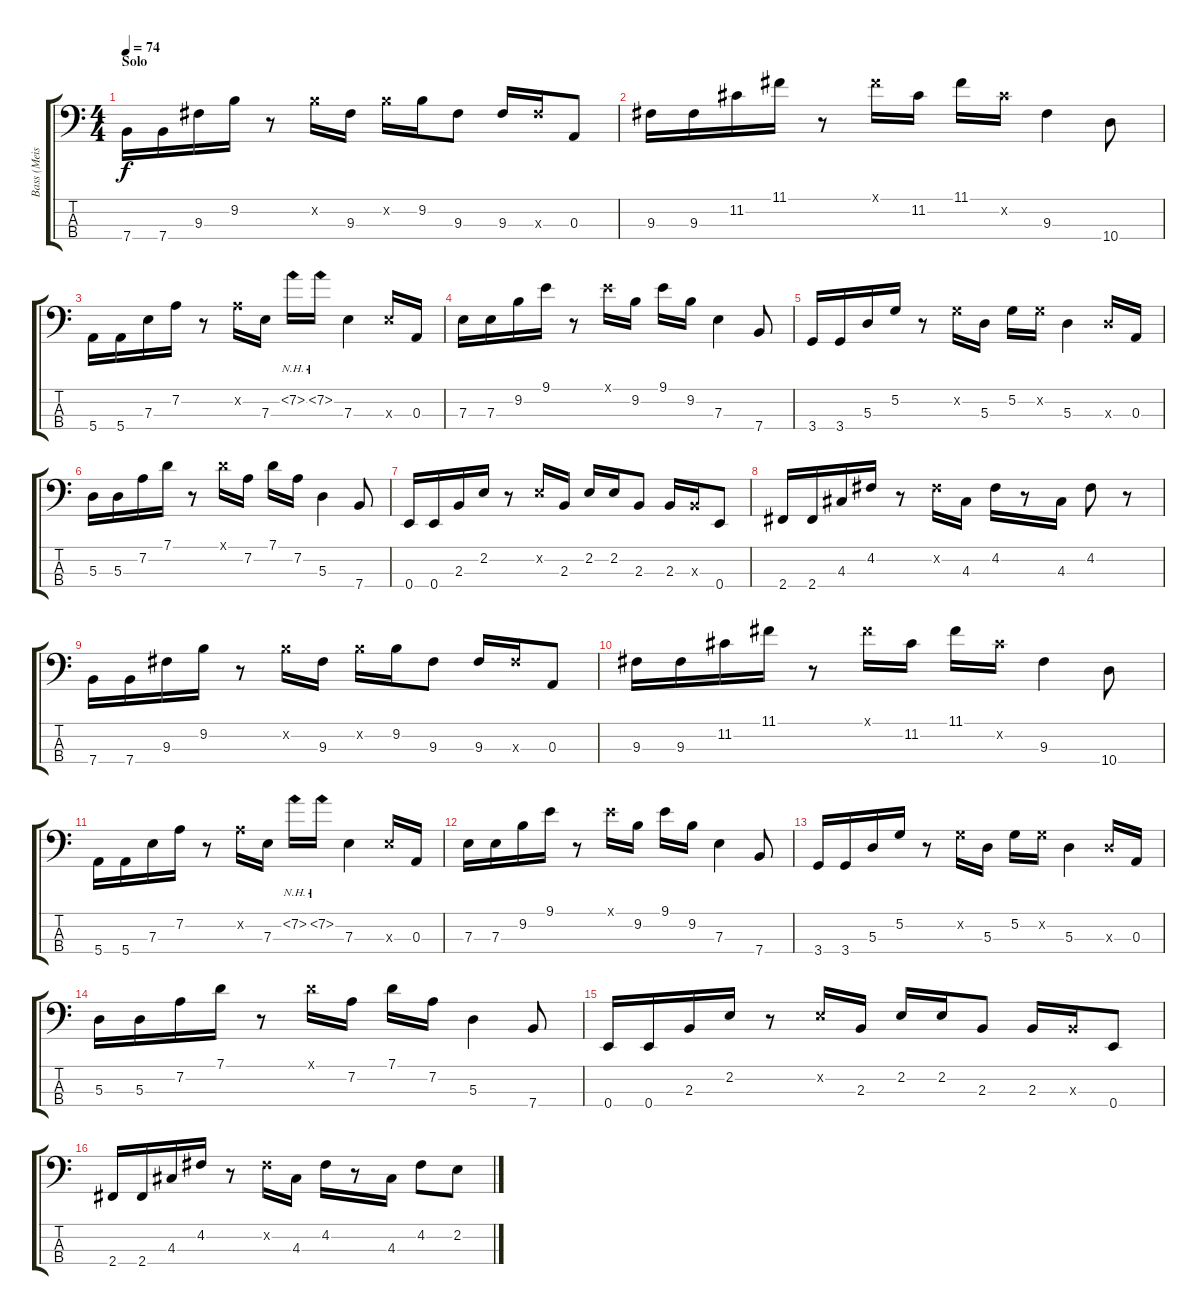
\track ("Bass (Meisner)" "Bass (Meis") {instrument slapbass1}
\staff {score tabs}
\tuning (G2 D2 A1 E1) {hide}
\ts (4 4)
\section ("" "Solo")
\tempo 74
\clef f4
\ks c
7.4.16{dy f} 7.4.16 9.3.16 9.2.16 r.8 9.2{x}.16 9.3.16 9.2{x}.16 9.2.16 9.3.8 9.3.16 9.3{x}.16 0.3.8 |
9.3.16 9.3.16 11.2.16 11.1.16 r.8 11.1{x}.16 11.2.16 11.1.16 11.2{x}.16 9.3.4 10.4.8 |
5.4.16 5.4.16 7.3.16 7.2.16 r.8 7.2{x}.16 7.3.16 7.2{nh}.16 7.2{nh}.16 7.3.4 7.3{x}.16 0.3.16 |
7.3.16 7.3.16 9.2.16 9.1.16 r.8 9.1{x}.16 9.2.16 9.1.16 9.2.16 7.3.4 7.4.8 |
3.4.16 3.4.16 5.3.16 5.2.16 r.8 5.2{x}.16 5.3.16 5.2.16 5.2{x}.16 5.3.4 5.3{x}.16 0.3.16 |
5.3.16 5.3.16 7.2.16 7.1.16 r.8 7.1{x}.16 7.2.16 7.1.16 7.2.16 5.3.4 7.4.8 |
0.4.16 0.4.16 2.3.16 2.2.16 r.8 2.2{x}.16 2.3.16 2.2.16 2.2.16 2.3.8 2.3.16 2.3{x}.16 0.4.8 |
2.4.16 2.4.16 4.3.16 4.2.16 r.8 4.2{x}.16 4.3.16 4.2.16 r.8 4.3.16 4.2.8 r.8 |
7.4.16 7.4.16 9.3.16 9.2.16 r.8 9.2{x}.16 9.3.16 9.2{x}.16 9.2.16 9.3.8 9.3.16 9.3{x}.16 0.3.8 |
9.3.16 9.3.16 11.2.16 11.1.16 r.8 11.1{x}.16 11.2.16 11.1.16 11.2{x}.16 9.3.4 10.4.8 |
5.4.16 5.4.16 7.3.16 7.2.16 r.8 7.2{x}.16 7.3.16 7.2{nh}.16 7.2{nh}.16 7.3.4 7.3{x}.16 0.3.16 |
7.3.16 7.3.16 9.2.16 9.1.16 r.8 9.1{x}.16 9.2.16 9.1.16 9.2.16 7.3.4 7.4.8 |
3.4.16 3.4.16 5.3.16 5.2.16 r.8 5.2{x}.16 5.3.16 5.2.16 5.2{x}.16 5.3.4 5.3{x}.16 0.3.16 |
5.3.16 5.3.16 7.2.16 7.1.16 r.8 7.1{x}.16 7.2.16 7.1.16 7.2.16 5.3.4 7.4.8 |
0.4.16 0.4.16 2.3.16 2.2.16 r.8 2.2{x}.16 2.3.16 2.2.16 2.2.16 2.3.8 2.3.16 2.3{x}.16 0.4.8 |
2.4.16 2.4.16 4.3.16 4.2.16 r.8 4.2{x}.16 4.3.16 4.2.16 r.8 4.3.16 4.2.8 2.2.8
